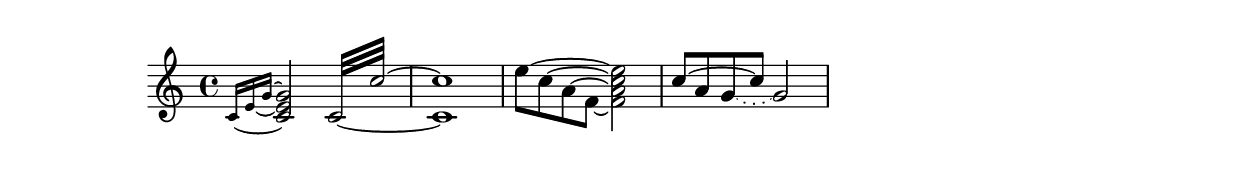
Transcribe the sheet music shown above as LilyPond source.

%% Do not edit this file; it is auto-generated from LSR http://lsr.dsi.unimi.it
%% This file is in the public domain.
\version "2.12.3"

\header {
  lsrtags = "rhythms"

 doctitlees = "Uso de ligaduras en los arpegios"
 texidoces = "
En ocasiones se usan ligaduras de unión para escribir los arpegios.
En este caso, las dos notas ligadas no tienen que ser consecutivas.
Esto se puede conseguir estableciendo la propiedad
@code{tieWaitForNote} al valor \"verdadero\".  La misma funcionalidad
es de utilidad, por ejemplo, para ligar un trémolo a un acorde, pero
en principio, también se puede usar para notas normales consecutivas,
como se muestra en este ejemplo.

"

%% Translation of GIT committish :<6ce7f350682dfa99af97929be1dec6b9f1cbc01a>
 texidocde = "
 Überbindungen werden teilweise benutzt, um Arpeggios zu notieren.  In
 diesem Fall stehen die übergebundenen Noten nicht unbedingt hintereinander.
Das Verhalten kann erreicht werden, indem die @code{tieWaitForNote}-Eigenschaft
auf @code{#t} gesetzt wird.  Diese Funktion ist auch sinnvoll, um etwa
ein Tremolo mit einem Akkord zu überbinden, kann aber prinzipiell auch
für normale Überbindungen eingesetzt werden
"
  doctitlede = "Überbingungen für Arpeggio genutzen"

  texidoc = "
Ties are sometimes used to write out arpeggios.  In this case, two tied
notes need not be consecutive.  This can be achieved by setting the
@code{tieWaitForNote} property to @code{#t}.  The same feature is also
useful, for example, to tie a tremolo to a chord, but in principle, it
can also be used for ordinary consecutive notes. 

"
  doctitle = "Using ties with arpeggios"
} % begin verbatim

\relative c' {
  \set tieWaitForNote = ##t
  \grace { c16[ ~ e ~ g] ~ } <c, e g>2
  \repeat tremolo 8 { c32 ~ c' ~ } <c c,>1
  e8 ~ c ~ a ~ f ~ <e' c a f>2
  \tieUp
  c8 ~ a
  \tieDown
  \tieDotted
  g8 ~ c g2
}

